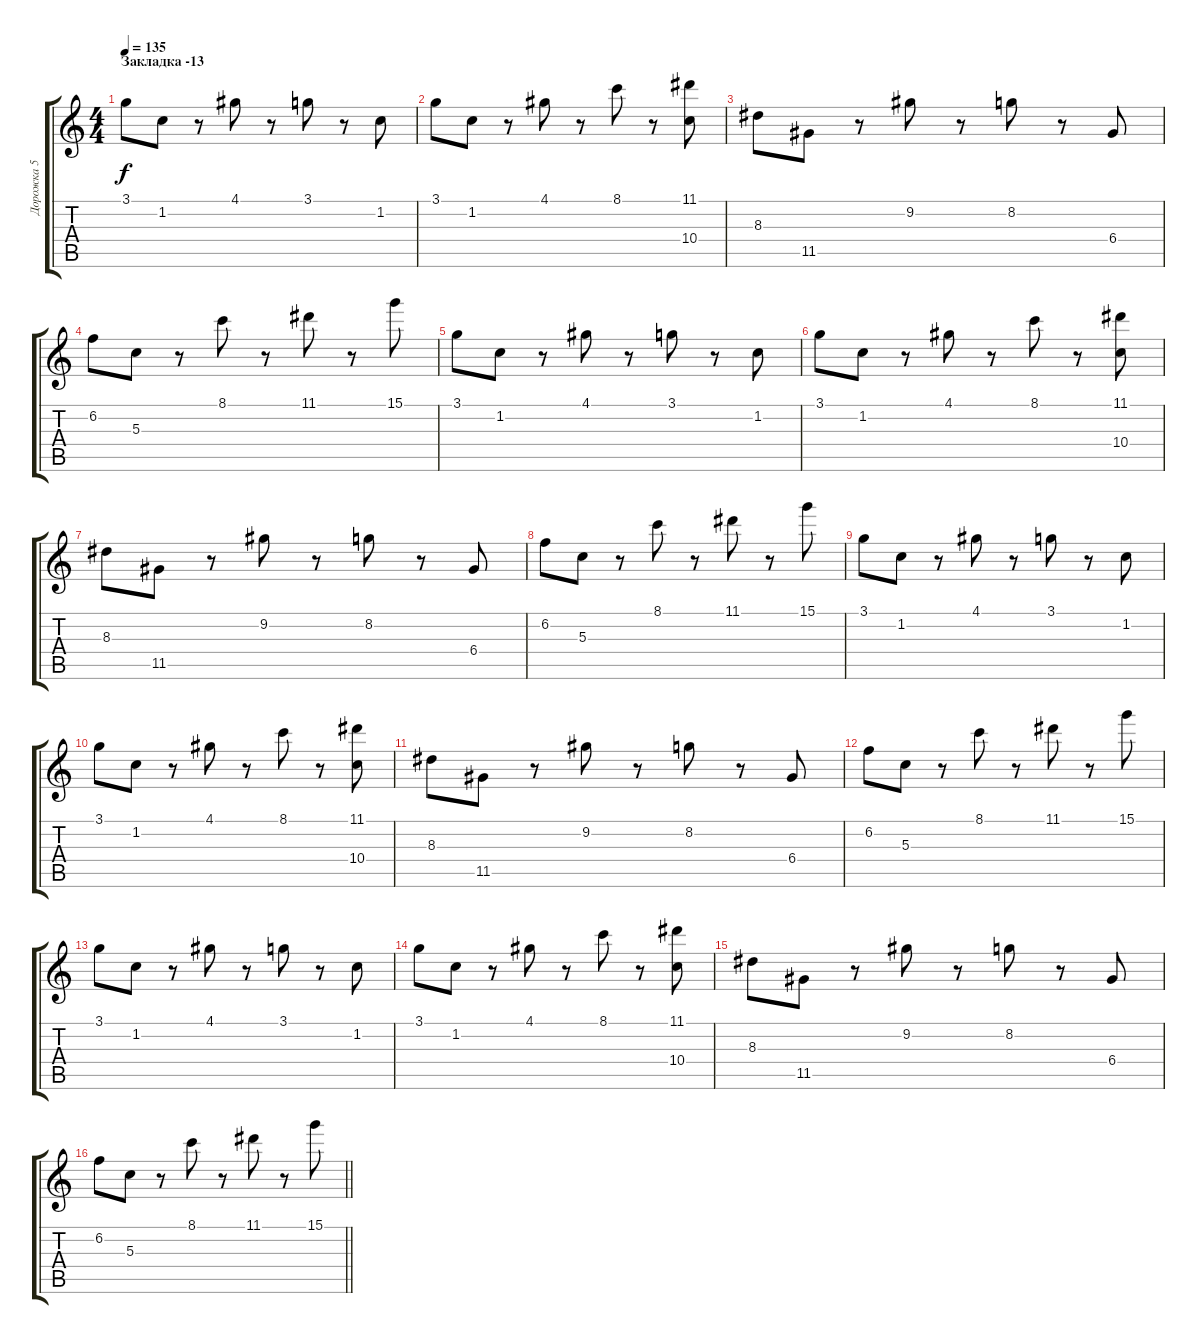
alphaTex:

\track ("Дорожка 5" "Дорожка 5") {instrument distortionguitar}
\staff {score tabs}
\tuning (E4 B3 G3 D3 A2 E2) {hide}
\ts (4 4)
\section ("" "Закладка -13")
\tempo 135
\clef g2
\ks c
3.1.8{dy f instrument distortionguitar} 1.2.8 r.8 4.1.8 r.8 3.1.8 r.8 1.2.8 |
3.1.8 1.2.8 r.8 4.1.8 r.8 8.1.8 r.8 (11.1 10.4).8 |
8.3.8 11.5.8 r.8 9.2.8 r.8 8.2.8 r.8 6.4.8 |
6.2.8 5.3.8 r.8 8.1.8 r.8 11.1.8 r.8 15.1.8 |
3.1.8 1.2.8 r.8 4.1.8 r.8 3.1.8 r.8 1.2.8 |
3.1.8 1.2.8 r.8 4.1.8 r.8 8.1.8 r.8 (11.1 10.4).8 |
8.3.8 11.5.8 r.8 9.2.8 r.8 8.2.8 r.8 6.4.8 |
6.2.8 5.3.8 r.8 8.1.8 r.8 11.1.8 r.8 15.1.8 |
3.1.8 1.2.8 r.8 4.1.8 r.8 3.1.8 r.8 1.2.8 |
3.1.8 1.2.8 r.8 4.1.8 r.8 8.1.8 r.8 (11.1 10.4).8 |
8.3.8 11.5.8 r.8 9.2.8 r.8 8.2.8 r.8 6.4.8 |
6.2.8 5.3.8 r.8 8.1.8 r.8 11.1.8 r.8 15.1.8 |
3.1.8 1.2.8 r.8 4.1.8 r.8 3.1.8 r.8 1.2.8 |
3.1.8 1.2.8 r.8 4.1.8 r.8 8.1.8 r.8 (11.1 10.4).8 |
8.3.8 11.5.8 r.8 9.2.8 r.8 8.2.8 r.8 6.4.8 |
\barLineRight lightlight
6.2.8 5.3.8 r.8 8.1.8 r.8 11.1.8 r.8 15.1.8
